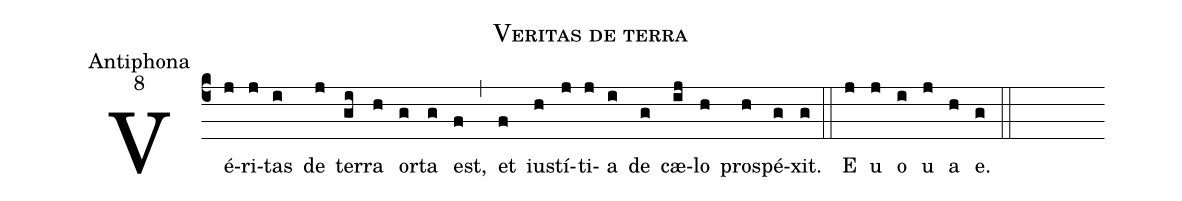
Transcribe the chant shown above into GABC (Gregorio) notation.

name:Veritas de terra;
office-part:Antiphona;
mode:8;
%%
(c4)Vé(j)ri(j)tas(i) de(j) ter(gi)ra(h) or(g)ta(g) est,(f) (,) et(f) iu(h)stí(j)ti(j)a(i) de(g) cæ(ij)lo(h) pro(h)spé(g)xit.(g) (::) E(j) u(j) o(i) u(j) a(h) e.(g) (::)
